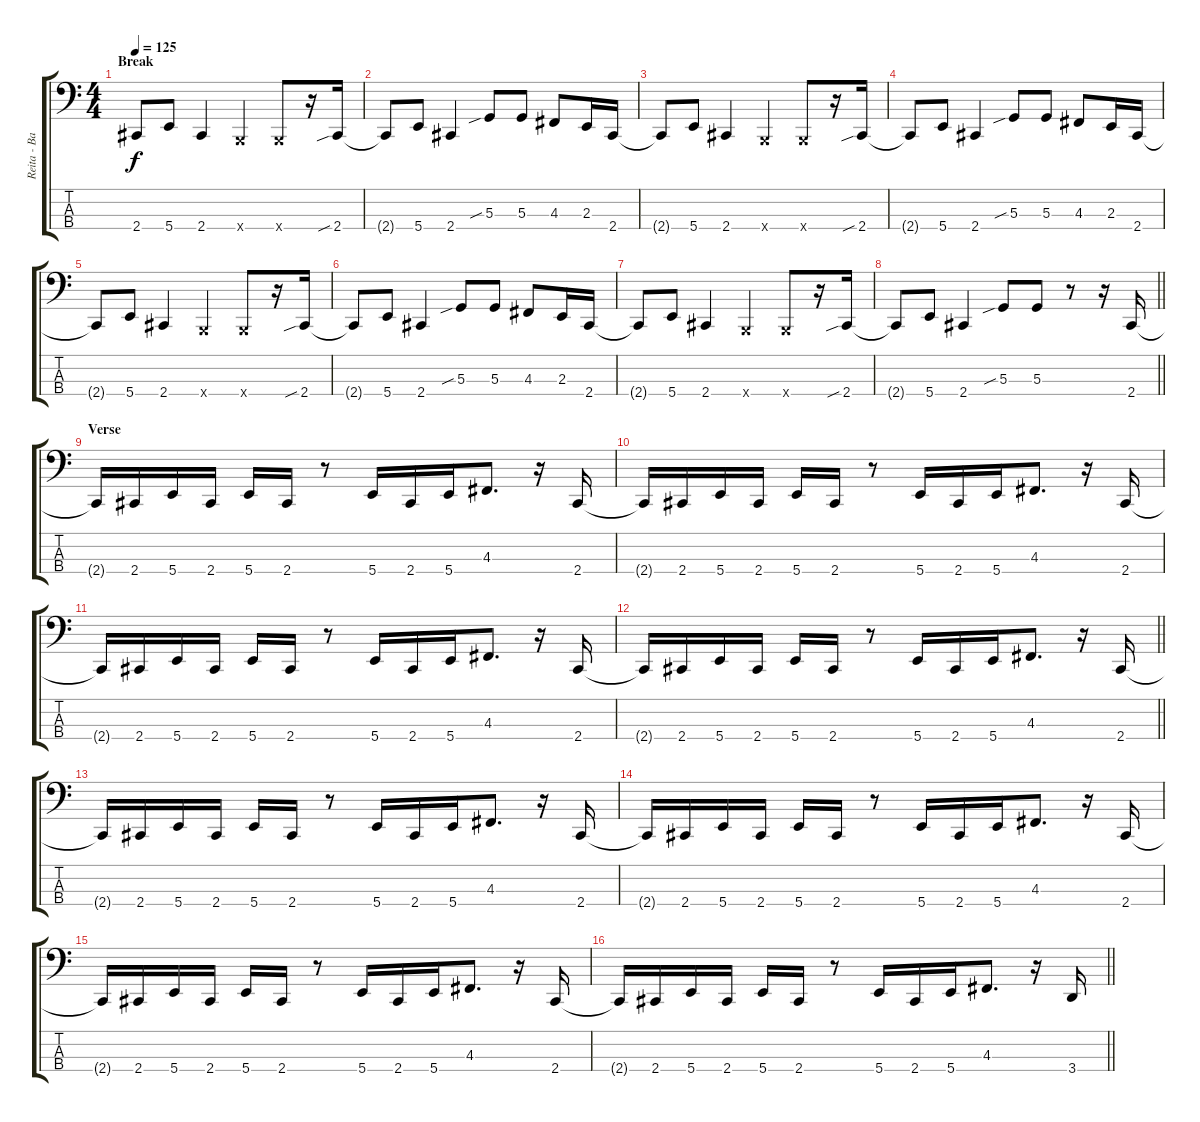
\track ("Reita - Bass" "Reita - Ba") {instrument electricbasspick}
\staff {score tabs}
\tuning (C2 G1 D1 B0) {hide}
\ts (4 4)
\section ("" "Break")
\tempo 125
\clef f4
\ks c
2.4{t}.8{dy f} 5.4.8 2.4.4 0.4{x}.4 0.4{x}.8 r.16 2.4{sib}.16 |
2.4{t}.8 5.4.8 2.4.4 5.3{sib}.8 5.3.8 4.3.8 2.3.16 2.4.16 |
2.4{t}.8 5.4.8 2.4.4 0.4{x}.4 0.4{x}.8 r.16 2.4{sib}.16 |
2.4{t}.8 5.4.8 2.4.4 5.3{sib}.8 5.3.8 4.3.8 2.3.16 2.4.16 |
2.4{t}.8 5.4.8 2.4.4 0.4{x}.4 0.4{x}.8 r.16 2.4{sib}.16 |
2.4{t}.8 5.4.8 2.4.4 5.3{sib}.8 5.3.8 4.3.8 2.3.16 2.4.16 |
2.4{t}.8 5.4.8 2.4.4 0.4{x}.4 0.4{x}.8 r.16 2.4{sib}.16 |
\barLineRight lightlight
2.4{t}.8 5.4.8 2.4.4 5.3{sib}.8 5.3.8 r.8 r.16 2.4.16 |
\section ("" "Verse")
2.4{t}.16 2.4.16 5.4.16 2.4.16 5.4.16 2.4.16 r.8 5.4.16 2.4.16 5.4.16 4.3.8{d} r.16 2.4.16 |
2.4{t}.16 2.4.16 5.4.16 2.4.16 5.4.16 2.4.16 r.8 5.4.16 2.4.16 5.4.16 4.3.8{d} r.16 2.4.16 |
2.4{t}.16 2.4.16 5.4.16 2.4.16 5.4.16 2.4.16 r.8 5.4.16 2.4.16 5.4.16 4.3.8{d} r.16 2.4.16 |
\barLineRight lightlight
2.4{t}.16 2.4.16 5.4.16 2.4.16 5.4.16 2.4.16 r.8 5.4.16 2.4.16 5.4.16 4.3.8{d} r.16 2.4.16 |
2.4{t}.16 2.4.16 5.4.16 2.4.16 5.4.16 2.4.16 r.8 5.4.16 2.4.16 5.4.16 4.3.8{d} r.16 2.4.16 |
2.4{t}.16 2.4.16 5.4.16 2.4.16 5.4.16 2.4.16 r.8 5.4.16 2.4.16 5.4.16 4.3.8{d} r.16 2.4.16 |
2.4{t}.16 2.4.16 5.4.16 2.4.16 5.4.16 2.4.16 r.8 5.4.16 2.4.16 5.4.16 4.3.8{d} r.16 2.4.16 |
\barLineRight lightlight
2.4{t}.16 2.4.16 5.4.16 2.4.16 5.4.16 2.4.16 r.8 5.4.16 2.4.16 5.4.16 4.3.8{d} r.16 3.4.16
